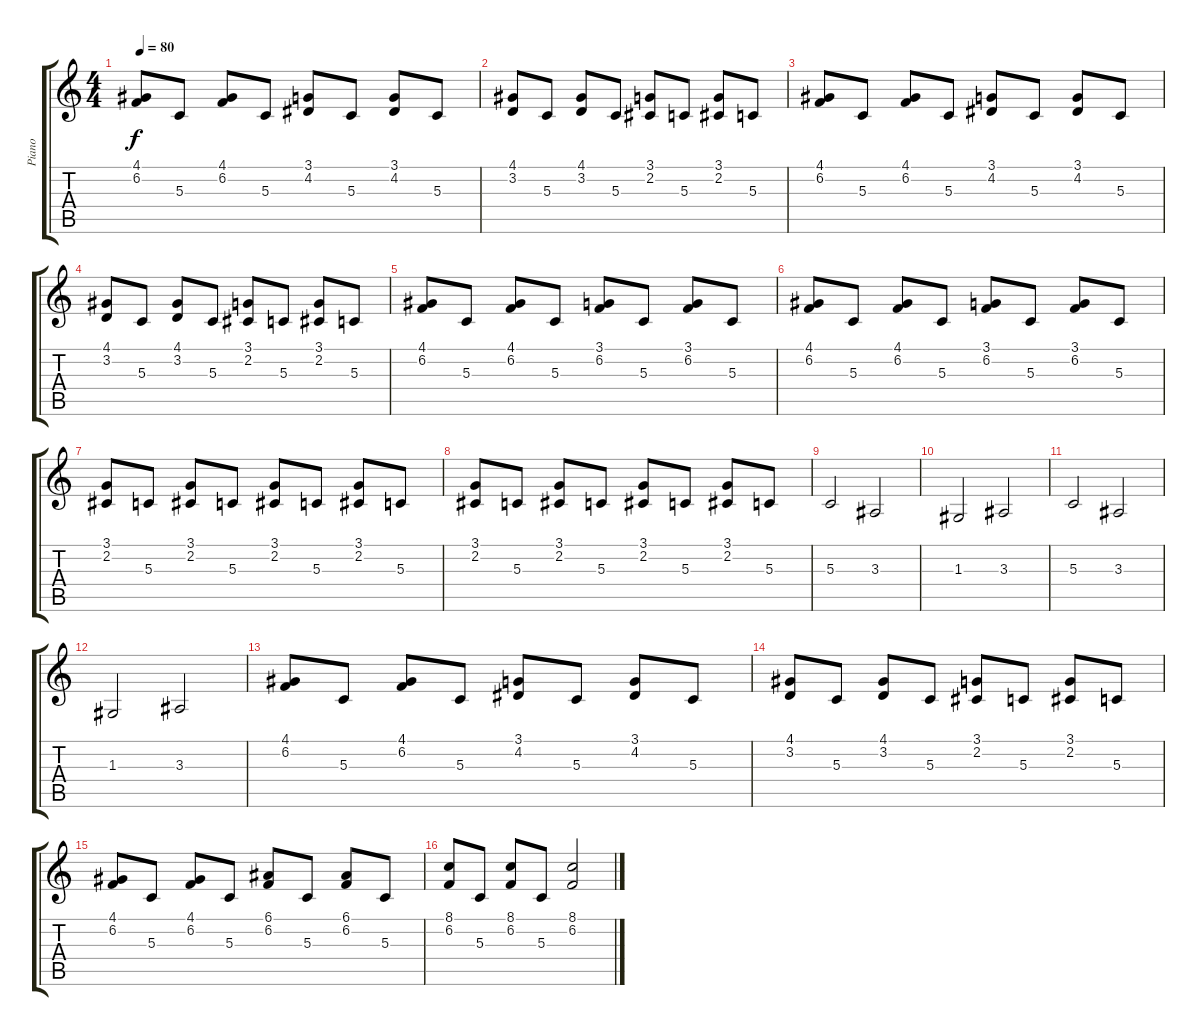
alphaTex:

\track ("Piano" "Piano") {instrument acousticgrandpiano}
\staff {score tabs}
\tuning (E4 B3 G3 D3 A2 E2) {hide}
\ts (4 4)
\tempo 80
\clef g2
\ks c
(4.1 6.2).8{dy f} 5.3.8 (4.1 6.2).8 5.3.8 (3.1 4.2).8 5.3.8 (3.1 4.2).8 5.3.8 |
(4.1 3.2).8 5.3.8 (4.1 3.2).8 5.3.8 (3.1 2.2).8 5.3.8 (3.1 2.2).8 5.3.8 |
(4.1 6.2).8 5.3.8 (4.1 6.2).8 5.3.8 (3.1 4.2).8 5.3.8 (3.1 4.2).8 5.3.8 |
(4.1 3.2).8 5.3.8 (4.1 3.2).8 5.3.8 (3.1 2.2).8 5.3.8 (3.1 2.2).8 5.3.8 |
(4.1 6.2).8 5.3.8 (4.1 6.2).8 5.3.8 (3.1 6.2).8 5.3.8 (3.1 6.2).8 5.3.8 |
(4.1 6.2).8 5.3.8 (4.1 6.2).8 5.3.8 (3.1 6.2).8 5.3.8 (3.1 6.2).8 5.3.8 |
(3.1 2.2).8 5.3.8 (3.1 2.2).8 5.3.8 (3.1 2.2).8 5.3.8 (3.1 2.2).8 5.3.8 |
(3.1 2.2).8 5.3.8 (3.1 2.2).8 5.3.8 (3.1 2.2).8 5.3.8 (3.1 2.2).8 5.3.8 |
5.3.2 3.3.2 |
1.3.2 3.3.2 |
5.3.2 3.3.2 |
1.3.2 3.3.2 |
(4.1 6.2).8 5.3.8 (4.1 6.2).8 5.3.8 (3.1 4.2).8 5.3.8 (3.1 4.2).8 5.3.8 |
(4.1 3.2).8 5.3.8 (4.1 3.2).8 5.3.8 (3.1 2.2).8 5.3.8 (3.1 2.2).8 5.3.8 |
(4.1 6.2).8 5.3.8 (4.1 6.2).8 5.3.8 (6.1 6.2).8 5.3.8 (6.1 6.2).8 5.3.8 |
(8.1 6.2).8 5.3.8 (8.1 6.2).8 5.3.8 (8.1 6.2).2
